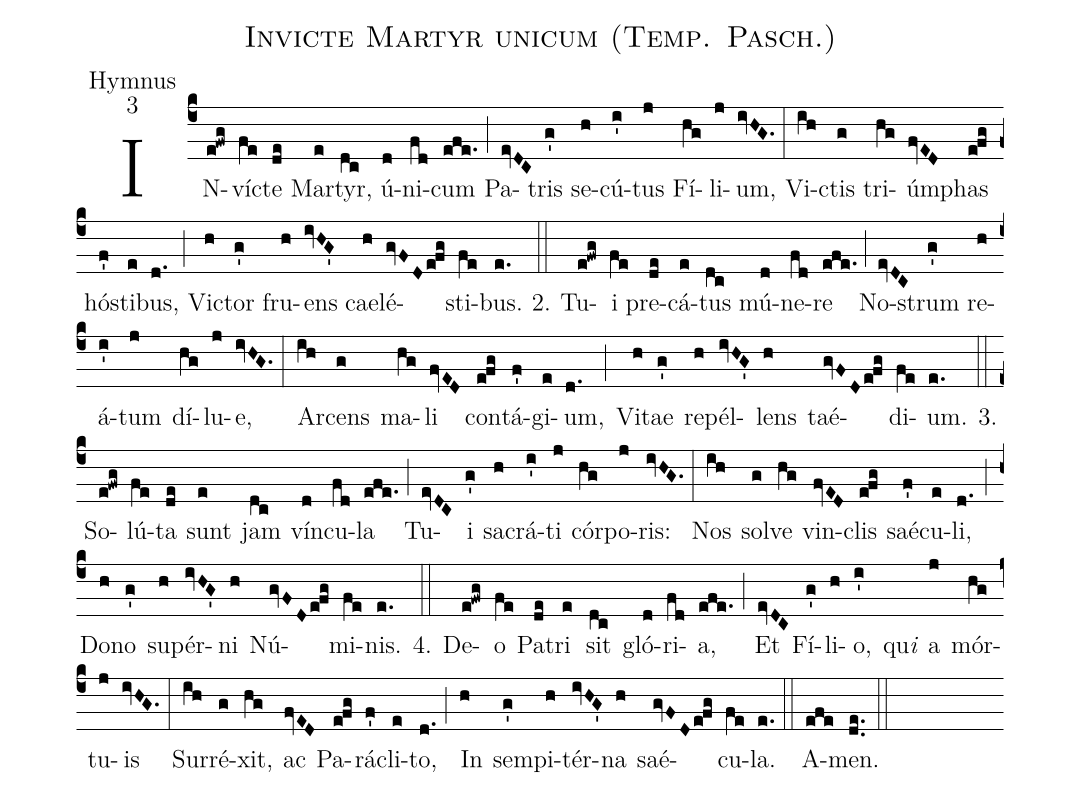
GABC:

name:Invicte Martyr unicum (Temp. Pasch.);
office-part:Hymnus;
mode:3;
%%
(c4) IN(e!fwg)ví(fe)cte(de) Mar(e)tyr,(dc) ú(d)ni(fd)cum(efe.) (;) Pa(evDC)tris(g') se(h)cú(i')tus(j) Fí(hg)li(j)um,(ivHG.) (:) Vi(ih)ctis(g) tri(hg)úm(fvED)phas(e!fg) hó(f')sti(e)bus,(d.) (;) Vi(h)ctor(g') fru(h)ens(ivHG') cae(h)lé(gvFD/e!fg)sti(fe)bus.(e.) 2.(::) Tu(e!fwg)i(fe) pre(de)cá(e)tus(dc) mú(d)ne(fd)re(efe.) (;) No(evDC)strum(g') re(h)á(i')tum(j) dí(hg)lu(j)e,(ivHG.) (:) Ar(ih)cens(g) ma(hg)li(fvED) con(e!fg)tá(f')gi(e)um,(d.) (;) Vi(h)tae(g') re(h)pél(ivHG')lens(h) taé(gvFD/e!fg)di(fe)um.(e.) 3.(::) So(e!fwg)lú(fe)ta(de) sunt(e) jam(dc) vín(d)cu(fd)la(efe.) (;) Tu(evDC)i(g') sa(h)crá(i')ti(j) cór(hg)po(j)ris:(ivHG.) (:) Nos(ih) sol(g)ve(hg) vin(fvED)clis(e!fg) saé(f')cu(e)li,(d.) (;) Do(h)no(g') su(h)pér(ivHG')ni(h) Nú(gvFD/e!fg)mi(fe)nis.(e.) 4.(::) De(e!fwg)o(fe) Pa(de)tri(e) sit(dc) gló(d)ri(fd)a,(efe.) (;) Et(evDC) Fí(g')li(h)o,(i') qu<i>i</i>() a(j) mór(hg)tu(j)is(ivHG.) (:) Sur(ih)ré(g)xit,(hg) ac(fvED) Pa(e!fg)rá(f')cli(e)to,(d.) (;) In(h) sem(g')pi(h)tér(ivHG')na(h) saé(gvFD/e!fg)cu(fe)la.(e.) (::) A(efe)men.(de..) (::)
